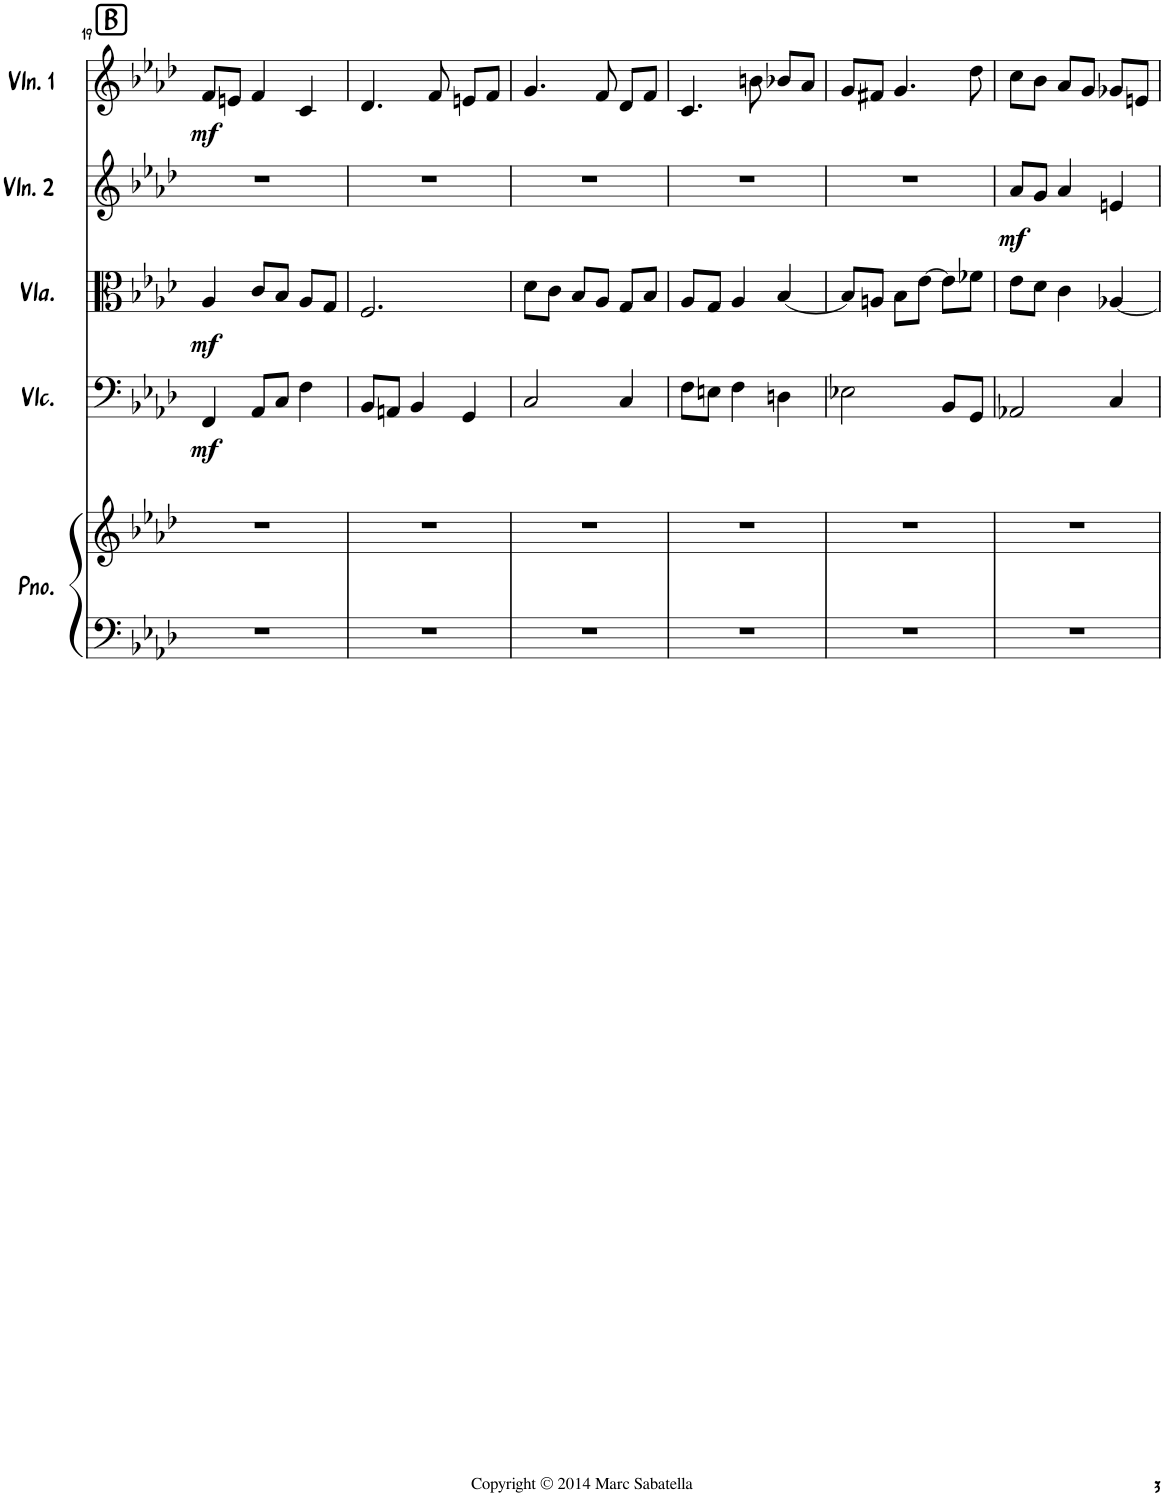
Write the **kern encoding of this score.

**kern	**kern	**kern	**dynam	**kern	**dynam	**kern	**dynam	**kern	**dynam
*part5	*part5	*part4	*part4	*part3	*part3	*part2	*part2	*part1	*part1
*staff6	*staff5	*staff4	*staff4	*staff3	*staff3	*staff2	*staff2	*staff1	*staff1
*I"Piano	*	*I"Violoncello	*	*I"Viola	*	*I"Violin 2	*	*I"Violin 1	*
*I'Pno.	*	*I'Vlc.	*	*I'Vla.	*	*I'Vln. 2	*	*I'Vln. 1	*
!!LO:PB:g=z
*clefF4	*clefG2	*clefF4	*	*clefC3	*	*clefG2	*	*clefG2	*
*k[b-e-a-d-]	*k[b-e-a-d-]	*k[b-e-a-d-]	*	*k[b-e-a-d-]	*	*k[b-e-a-d-]	*	*k[b-e-a-d-]	*
*M3/4	*M3/4	*M3/4	*	*M3/4	*	*M3/4	*	*M3/4	*
!!LO:REH:place=s1:a:rj:fs=14:t=B
=19	=19	=19	=19	=19	=19	=19	=19	=19	=19
!	!	!	!LO:DY:b	!	!LO:DY:b	!	!	!	!LO:DY:b
2.r	2.r	4FF/	mf	4A-/	mf	2.r	.	8f/L	mf
.	.	.	.	.	.	.	.	8en/J	.
.	.	8AA-/L	.	8c/L	.	.	.	4f/	.
.	.	8C/J	.	8B-/J	.	.	.	.	.
.	.	4F\	.	8A-/L	.	.	.	4c/	.
.	.	.	.	8G/J	.	.	.	.	.
=20	=20	=20	=20	=20	=20	=20	=20	=20	=20
2.r	2.r	8BB-/L	.	2.F/	.	2.r	.	4.d-/	.
.	.	8AAn/J	.	.	.	.	.	.	.
.	.	4BB-/	.	.	.	.	.	.	.
.	.	.	.	.	.	.	.	8f/	.
.	.	4GG/	.	.	.	.	.	8en/L	.
.	.	.	.	.	.	.	.	8f/J	.
=21	=21	=21	=21	=21	=21	=21	=21	=21	=21
2.r	2.r	2C/	.	8d-\L	.	2.r	.	4.g/	.
.	.	.	.	8c\J	.	.	.	.	.
.	.	.	.	8B-/L	.	.	.	.	.
.	.	.	.	8A-/J	.	.	.	8f/	.
.	.	4C/	.	8G/L	.	.	.	8d-/L	.
.	.	.	.	8B-/J	.	.	.	8f/J	.
=22	=22	=22	=22	=22	=22	=22	=22	=22	=22
2.r	2.r	8F\L	.	8A-/L	.	2.r	.	4.c/	.
.	.	8En\J	.	8G/J	.	.	.	.	.
.	.	4F\	.	4A-/	.	.	.	.	.
.	.	.	.	.	.	.	.	8bn\	.
.	.	4Dn\	.	[4B-/	.	.	.	8b-X/L	.
.	.	.	.	.	.	.	.	8a-/J	.
=23	=23	=23	=23	=23	=23	=23	=23	=23	=23
2.r	2.r	2E-X\	.	8B-/L]	.	2.r	.	8g/L	.
.	.	.	.	8An/J	.	.	.	8f#X/J	.
.	.	.	.	8B-\L	.	.	.	4.g/	.
.	.	.	.	[8e-\J	.	.	.	.	.
.	.	8BB-/L	.	8e-\L]	.	.	.	.	.
.	.	8GG/J	.	8f-X\J	.	.	.	8dd-\	.
=24	=24	=24	=24	=24	=24	=24	=24	=24	=24
!	!	!	!	!	!	!	!LO:DY:b	!	!
2.r	2.r	2AA-X/	.	8e-\L	.	8a-/L	mf	8cc\L	.
.	.	.	.	8d-\J	.	8g/J	.	8b-\J	.
.	.	.	.	4c\	.	4a-/	.	8a-/L	.
.	.	.	.	.	.	.	.	8g/J	.
.	.	4C/	.	[4A-X/	.	4en/	.	8g-X/L	.
.	.	.	.	.	.	.	.	8en/J	.
=	=	=	=	=	=	=	=	=	=
*-	*-	*-	*-	*-	*-	*-	*-	*-	*-
